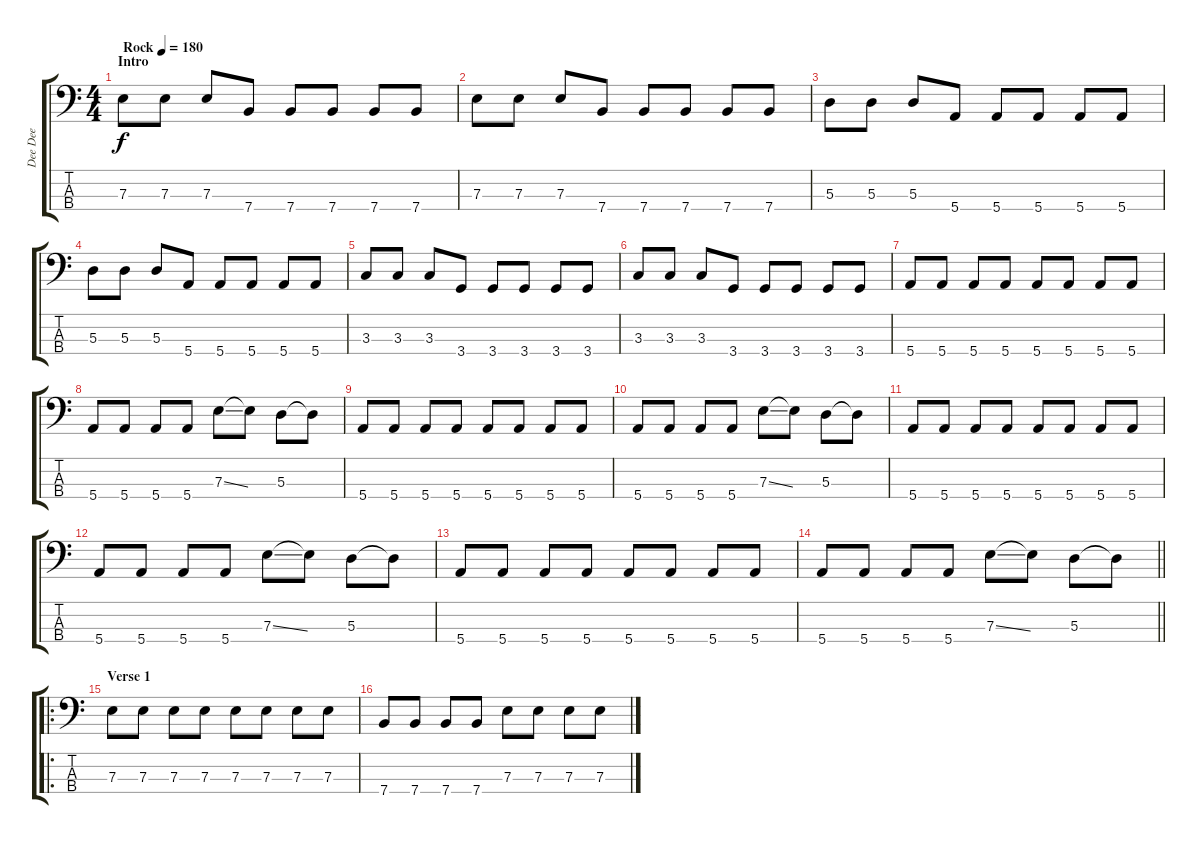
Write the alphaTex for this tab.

\track ("Dee Dee" "Dee Dee") {instrument electricbasspick}
\staff {score tabs}
\tuning (G2 D2 A1 E1) {hide}
\ts (4 4)
\section ("" "Intro")
\tempo (180 "Rock")
\clef f4
\ks c
7.3.8{dy f instrument electricbasspick} 7.3.8 7.3.8 7.4.8 7.4.8 7.4.8 7.4.8 7.4.8 |
7.3.8 7.3.8 7.3.8 7.4.8 7.4.8 7.4.8 7.4.8 7.4.8 |
5.3.8 5.3.8 5.3.8 5.4.8 5.4.8 5.4.8 5.4.8 5.4.8 |
5.3.8 5.3.8 5.3.8 5.4.8 5.4.8 5.4.8 5.4.8 5.4.8 |
3.3.8 3.3.8 3.3.8 3.4.8 3.4.8 3.4.8 3.4.8 3.4.8 |
3.3.8 3.3.8 3.3.8 3.4.8 3.4.8 3.4.8 3.4.8 3.4.8 |
5.4.8 5.4.8 5.4.8 5.4.8 5.4.8 5.4.8 5.4.8 5.4.8 |
5.4.8 5.4.8 5.4.8 5.4.8 7.3{ss}.8 7.3{t}.8 5.3.8 5.3{t}.8 |
5.4.8 5.4.8 5.4.8 5.4.8 5.4.8 5.4.8 5.4.8 5.4.8 |
5.4.8 5.4.8 5.4.8 5.4.8 7.3{ss}.8 7.3{t}.8 5.3.8 5.3{t}.8 |
5.4.8 5.4.8 5.4.8 5.4.8 5.4.8 5.4.8 5.4.8 5.4.8 |
5.4.8 5.4.8 5.4.8 5.4.8 7.3{ss}.8 7.3{t}.8 5.3.8 5.3{t}.8 |
5.4.8 5.4.8 5.4.8 5.4.8 5.4.8 5.4.8 5.4.8 5.4.8 |
\barLineRight lightlight
5.4.8 5.4.8 5.4.8 5.4.8 7.3{ss}.8 7.3{t}.8 5.3.8 5.3{t}.8 |
\ro
\section ("" "Verse 1")
7.3.8 7.3.8 7.3.8 7.3.8 7.3.8 7.3.8 7.3.8 7.3.8 |
7.4.8 7.4.8 7.4.8 7.4.8 7.3.8 7.3.8 7.3.8 7.3.8
